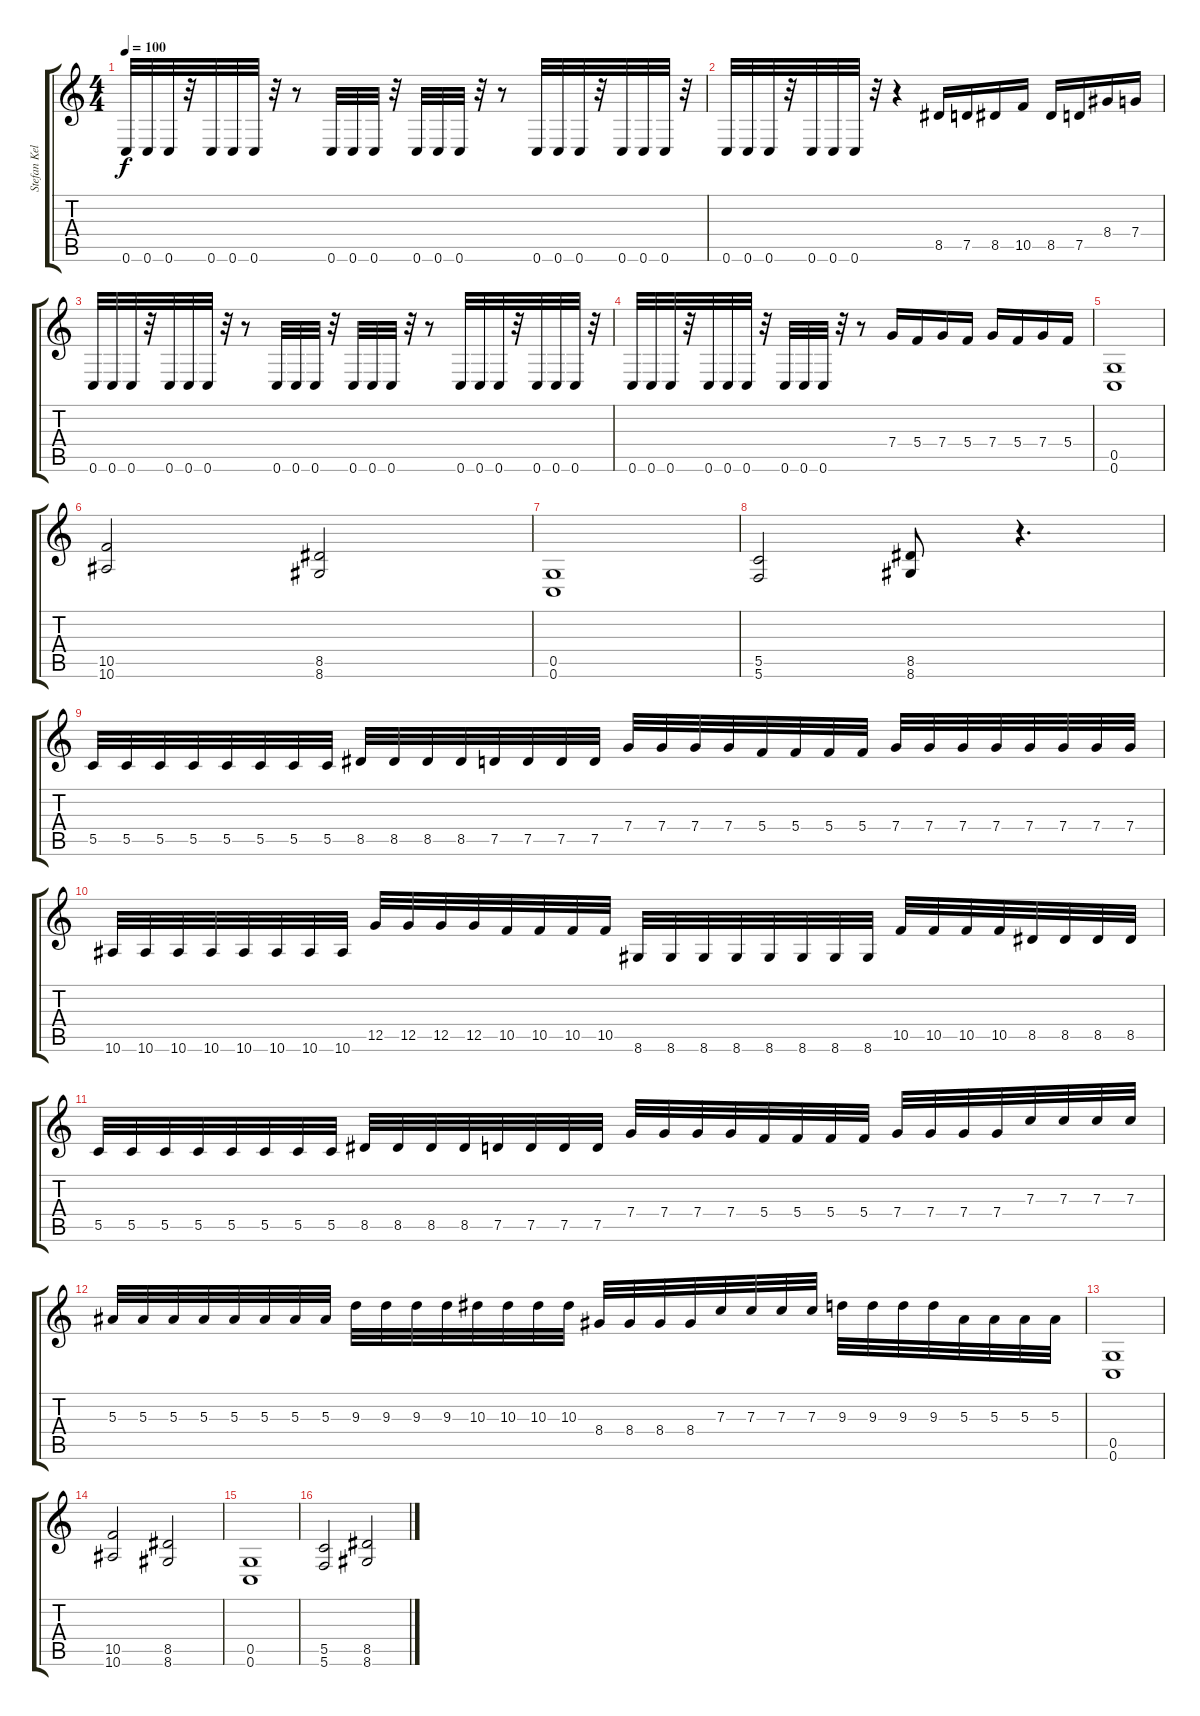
\track ("Stefan Keller" "Stefan Kel") {instrument distortionguitar}
\staff {score tabs}
\tuning (D4 A3 F3 C3 G2 C2) {hide}
\ts (4 4)
\tempo 100
\clef g2
\ks c
0.6.32{dy f} 0.6.32 0.6.32 r.32 0.6.32 0.6.32 0.6.32 r.32 r.8 0.6.32 0.6.32 0.6.32 r.32 0.6.32 0.6.32 0.6.32 r.32 r.8 0.6.32 0.6.32 0.6.32 r.32 0.6.32 0.6.32 0.6.32 r.32 |
0.6.32 0.6.32 0.6.32 r.32 0.6.32 0.6.32 0.6.32 r.32 r.4 8.5.16 7.5.16 8.5.16 10.5.16 8.5.16 7.5.16 8.4.16 7.4.16 |
0.6.32 0.6.32 0.6.32 r.32 0.6.32 0.6.32 0.6.32 r.32 r.8 0.6.32 0.6.32 0.6.32 r.32 0.6.32 0.6.32 0.6.32 r.32 r.8 0.6.32 0.6.32 0.6.32 r.32 0.6.32 0.6.32 0.6.32 r.32 |
0.6.32 0.6.32 0.6.32 r.32 0.6.32 0.6.32 0.6.32 r.32 0.6.32 0.6.32 0.6.32 r.32 r.8 7.4.16 5.4.16 7.4.16 5.4.16 7.4.16 5.4.16 7.4.16 5.4.16 |
(0.5 0.6).1 |
(10.5 10.6).2 (8.5 8.6).2 |
(0.5 0.6).1 |
(5.5 5.6).2 (8.5 8.6).8 r.4{d} |
5.5.32 5.5.32 5.5.32 5.5.32 5.5.32 5.5.32 5.5.32 5.5.32 8.5.32 8.5.32 8.5.32 8.5.32 7.5.32 7.5.32 7.5.32 7.5.32 7.4.32 7.4.32 7.4.32 7.4.32 5.4.32 5.4.32 5.4.32 5.4.32 7.4.32 7.4.32 7.4.32 7.4.32 7.4.32 7.4.32 7.4.32 7.4.32 |
10.6.32 10.6.32 10.6.32 10.6.32 10.6.32 10.6.32 10.6.32 10.6.32 12.5.32 12.5.32 12.5.32 12.5.32 10.5.32 10.5.32 10.5.32 10.5.32 8.6.32 8.6.32 8.6.32 8.6.32 8.6.32 8.6.32 8.6.32 8.6.32 10.5.32 10.5.32 10.5.32 10.5.32 8.5.32 8.5.32 8.5.32 8.5.32 |
5.5.32 5.5.32 5.5.32 5.5.32 5.5.32 5.5.32 5.5.32 5.5.32 8.5.32 8.5.32 8.5.32 8.5.32 7.5.32 7.5.32 7.5.32 7.5.32 7.4.32 7.4.32 7.4.32 7.4.32 5.4.32 5.4.32 5.4.32 5.4.32 7.4.32 7.4.32 7.4.32 7.4.32 7.3.32 7.3.32 7.3.32 7.3.32 |
5.3.32 5.3.32 5.3.32 5.3.32 5.3.32 5.3.32 5.3.32 5.3.32 9.3.32 9.3.32 9.3.32 9.3.32 10.3.32 10.3.32 10.3.32 10.3.32 8.4.32 8.4.32 8.4.32 8.4.32 7.3.32 7.3.32 7.3.32 7.3.32 9.3.32 9.3.32 9.3.32 9.3.32 5.3.32 5.3.32 5.3.32 5.3.32 |
(0.5 0.6).1 |
(10.5 10.6).2 (8.5 8.6).2 |
(0.5 0.6).1 |
(5.5 5.6).2 (8.5 8.6).2
